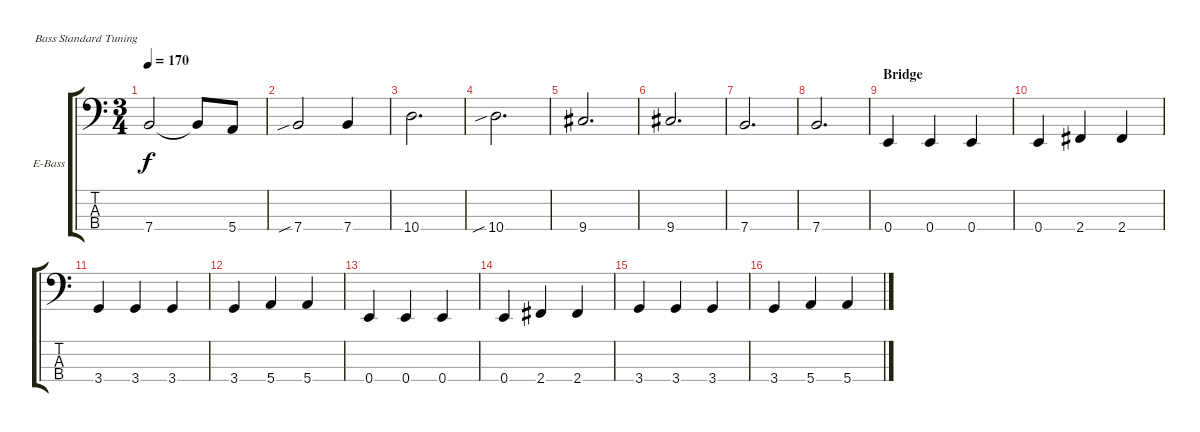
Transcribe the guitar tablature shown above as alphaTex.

\defaultSystemsLayout 4
\bracketExtendMode groupsimilarinstruments
\firstSystemTrackNameOrientation horizontal
\otherSystemsTrackNameOrientation horizontal
\track ("D-Bass" "E-Bass") {instrument electricbassfinger}
\staff {score tabs}
\tuning (G2 D2 A1 E1)
\ts (3 4)
\tempo 170
\clef f4
\ks c
7.4.2{dy f} 7.4{t}.8 5.4.8 |
7.4{sib}.2 7.4.4 |
10.4.2{d} |
10.4{sib}.2{d} |
9.4.2{d} |
9.4.2{d} |
7.4.2{d} |
7.4.2{d} |
\section ("" "Bridge")
0.4.4 0.4.4 0.4.4 |
0.4.4 2.4.4 2.4.4 |
3.4.4 3.4.4 3.4.4 |
3.4.4 5.4.4 5.4.4 |
0.4.4 0.4.4 0.4.4 |
0.4.4 2.4.4 2.4.4 |
3.4.4 3.4.4 3.4.4 |
3.4.4 5.4.4 5.4.4
